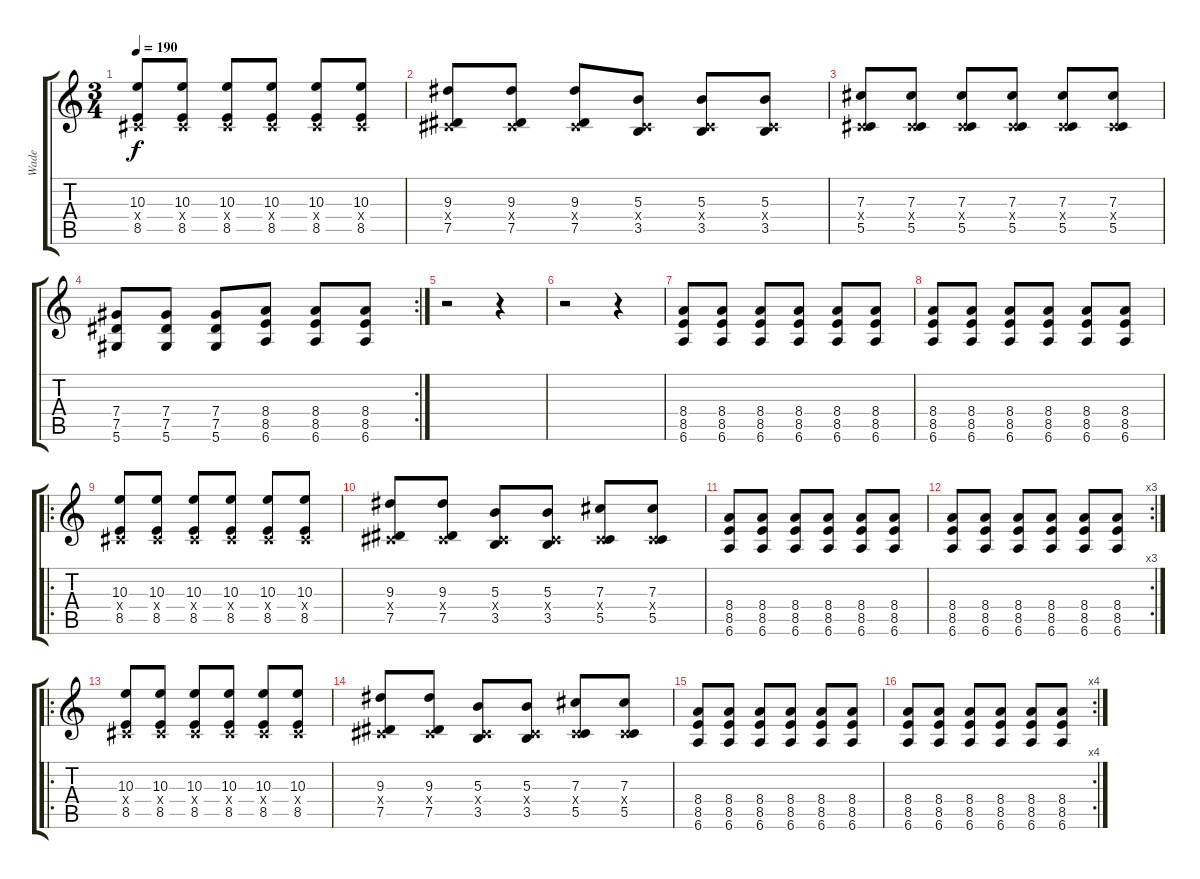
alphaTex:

\track ("Wade" "Wade") {instrument distortionguitar}
\staff {score tabs}
\tuning (Eb4 Bb3 Gb3 Db3 Ab2 Eb2) {hide}
\ts (3 4)
\tempo 190
\clef g2
\ks c
(10.3 0.4{x} 8.5).8{dy f} (10.3 0.4{x} 8.5).8 (10.3 0.4{x} 8.5).8 (10.3 0.4{x} 8.5).8 (10.3 0.4{x} 8.5).8 (10.3 0.4{x} 8.5).8 |
(9.3 0.4{x} 7.5).8 (9.3 0.4{x} 7.5).8 (9.3 0.4{x} 7.5).8 (5.3 0.4{x} 3.5).8 (5.3 0.4{x} 3.5).8 (5.3 0.4{x} 3.5).8 |
(7.3 0.4{x} 5.5).8 (7.3 0.4{x} 5.5).8 (7.3 0.4{x} 5.5).8 (7.3 0.4{x} 5.5).8 (7.3 0.4{x} 5.5).8 (7.3 0.4{x} 5.5).8 |
\rc 2
(7.4 7.5 5.6).8 (7.4 7.5 5.6).8 (7.4 7.5 5.6).8 (8.4 8.5 6.6).8 (8.4 8.5 6.6).8 (8.4 8.5 6.6).8 |
r.2 r.4 |
r.2 r.4 |
(8.4 8.5 6.6).8 (8.4 8.5 6.6).8 (8.4 8.5 6.6).8 (8.4 8.5 6.6).8 (8.4 8.5 6.6).8 (8.4 8.5 6.6).8 |
(8.4 8.5 6.6).8 (8.4 8.5 6.6).8 (8.4 8.5 6.6).8 (8.4 8.5 6.6).8 (8.4 8.5 6.6).8 (8.4 8.5 6.6).8 |
\ro
(10.3 0.4{x} 8.5).8 (10.3 0.4{x} 8.5).8 (10.3 0.4{x} 8.5).8 (10.3 0.4{x} 8.5).8 (10.3 0.4{x} 8.5).8 (10.3 0.4{x} 8.5).8 |
(9.3 0.4{x} 7.5).8 (9.3 0.4{x} 7.5).8 (5.3 0.4{x} 3.5).8 (5.3 0.4{x} 3.5).8 (7.3 0.4{x} 5.5).8 (7.3 0.4{x} 5.5).8 |
(8.4 8.5 6.6).8 (8.4 8.5 6.6).8 (8.4 8.5 6.6).8 (8.4 8.5 6.6).8 (8.4 8.5 6.6).8 (8.4 8.5 6.6).8 |
\rc 3
(8.4 8.5 6.6).8 (8.4 8.5 6.6).8 (8.4 8.5 6.6).8 (8.4 8.5 6.6).8 (8.4 8.5 6.6).8 (8.4 8.5 6.6).8 |
\ro
(10.3 0.4{x} 8.5).8 (10.3 0.4{x} 8.5).8 (10.3 0.4{x} 8.5).8 (10.3 0.4{x} 8.5).8 (10.3 0.4{x} 8.5).8 (10.3 0.4{x} 8.5).8 |
(9.3 0.4{x} 7.5).8 (9.3 0.4{x} 7.5).8 (5.3 0.4{x} 3.5).8 (5.3 0.4{x} 3.5).8 (7.3 0.4{x} 5.5).8 (7.3 0.4{x} 5.5).8 |
(8.4 8.5 6.6).8 (8.4 8.5 6.6).8 (8.4 8.5 6.6).8 (8.4 8.5 6.6).8 (8.4 8.5 6.6).8 (8.4 8.5 6.6).8 |
\rc 4
(8.4 8.5 6.6).8 (8.4 8.5 6.6).8 (8.4 8.5 6.6).8 (8.4 8.5 6.6).8 (8.4 8.5 6.6).8 (8.4 8.5 6.6).8
